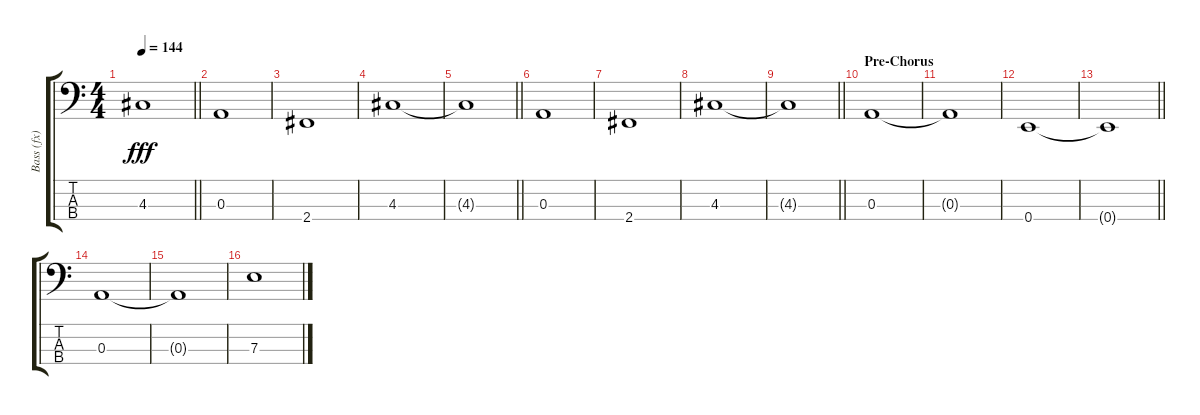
\track ("Bass (fx)" "Bass (fx)") {instrument synthbass2}
\staff {score tabs}
\tuning (G2 D2 A1 E1) {hide}
\ts (4 4)
\tempo 144
\clef f4
\barLineRight lightlight
\ks c
4.3{t}.1{dy fff} |
0.3.1 |
2.4.1 |
4.3.1 |
\barLineRight lightlight
4.3{t}.1 |
0.3.1 |
2.4.1 |
4.3.1 |
\barLineRight lightlight
4.3{t}.1 |
\section ("" "Pre-Chorus")
0.3.1 |
0.3{t}.1 |
0.4.1 |
\barLineRight lightlight
0.4{t}.1 |
0.3.1 |
0.3{t}.1 |
7.3.1
